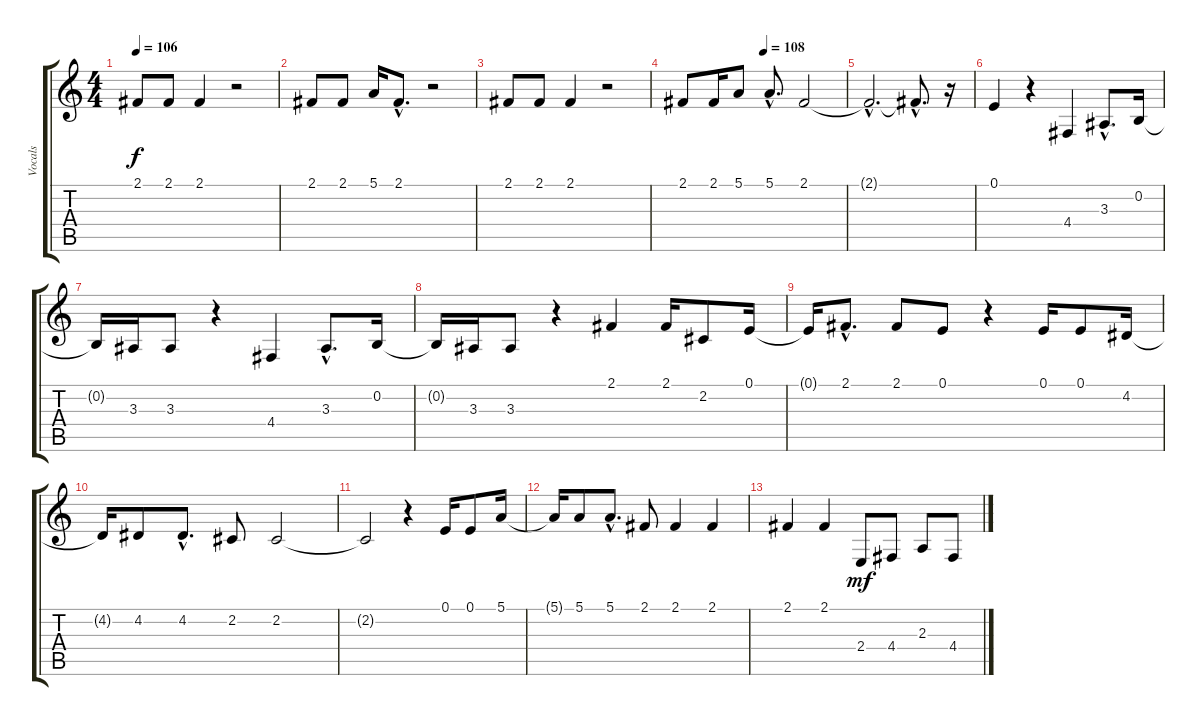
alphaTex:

\track ("Vocals" "Vocals") {instrument harmonica}
\staff {score tabs}
\tuning (E4 B3 G3 D3 A2 E2) {hide}
\ts (4 4)
\tempo 106
\clef g2
\ks c
2.1.8{dy f} 2.1.8 2.1.4 r.2 |
2.1.8 2.1.8 5.1.16 2.1{hac}.8{d} r.2 |
2.1.8 2.1.8 2.1.4 r.2 |
\tempo (108 0.5)
2.1.8 2.1.16 5.1.8 5.1{hac}.8{d} 2.1.2 |
2.1{hac t}.2{d} 2.1{hac t}.8{d} r.16 |
0.1.4 r.4 4.4.4 3.3{hac}.8{d} 0.2.16 |
0.2{t}.16 3.3.16 3.3.8 r.4 4.4.4 3.3{hac}.8{d} 0.2.16 |
0.2{t}.16 3.3.16 3.3.8 r.4 2.1.4 2.1.16 2.2.8 0.1.16 |
0.1{t}.16 2.1{hac}.8{d} 2.1.8 0.1.8 r.4 0.1.16 0.1.8 4.2.16 |
4.2{t}.16 4.2.8 4.2{hac}.8{d} 2.2.8 2.2.2 |
2.2{t}.2 r.4 0.1.16 0.1.8 5.1.16 |
5.1{t}.16 5.1.8 5.1{hac}.8{d} 2.1.8 2.1.4 2.1.4 |
2.1.4 2.1.4 2.4.8{dy mf} 4.4.8 2.3.8 4.4.8
